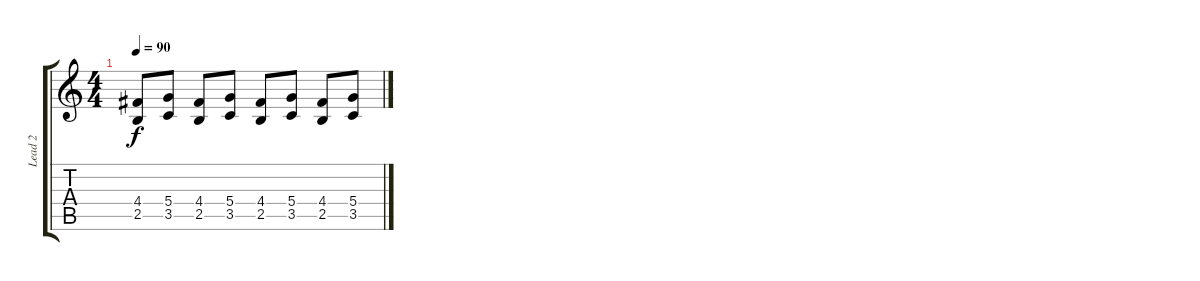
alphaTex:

\track ("Lead 2" "Lead 2") {instrument overdrivenguitar}
\staff {score tabs}
\tuning (E4 B3 G3 D3 A2 E2) {hide}
\ts (4 4)
\tempo 90
\clef g2
\ks c
(4.4 2.5).8{dy f} (5.4 3.5).8 (4.4 2.5).8 (5.4 3.5).8 (4.4 2.5).8 (5.4 3.5).8 (4.4 2.5).8 (5.4 3.5).8
